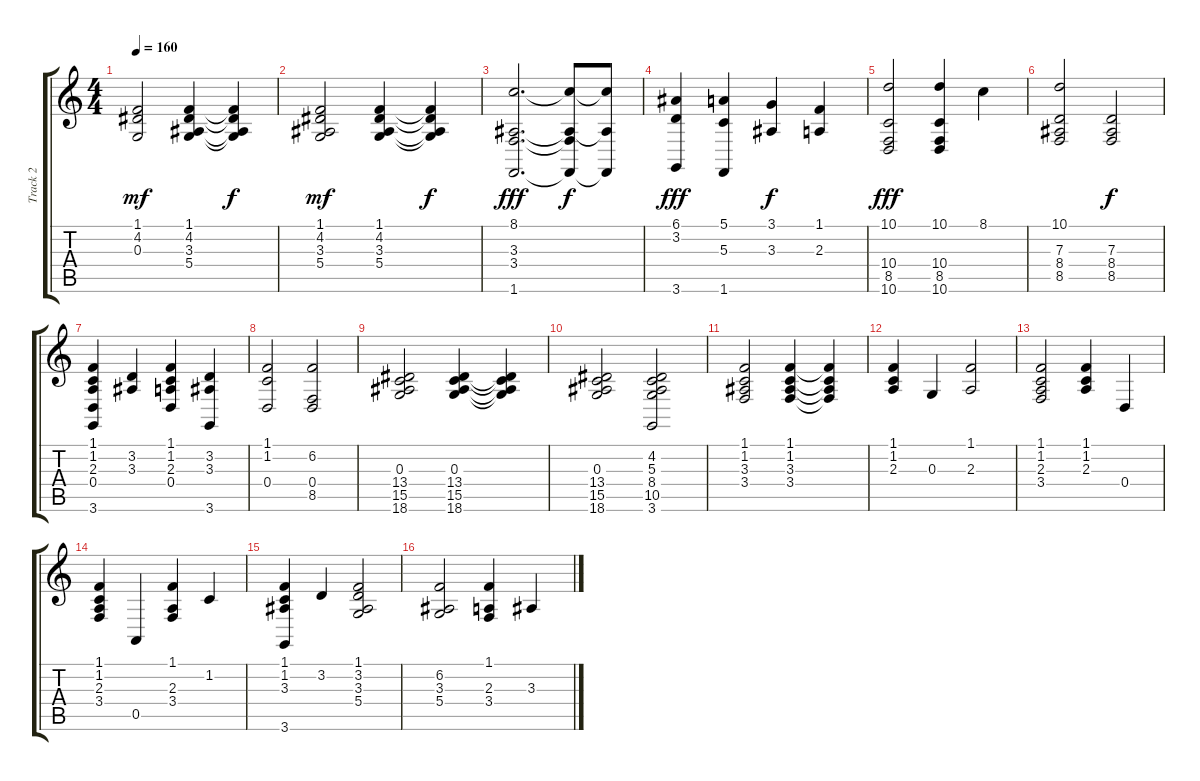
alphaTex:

\track ("Track 2" "Track 2") {instrument electricpiano1}
\staff {score tabs}
\tuning (E4 B3 G3 D3 A2 E2) {hide}
\ts (4 4)
\tempo 160
\clef g2
\ks c
(1.1 4.2 0.3).2{dy mf} (1.1 4.2 3.3 5.4).4 (1.1{t} 4.2{t} 3.3{t} 5.4{t}).4{dy f} |
(1.1 4.2 3.3 5.4).2{dy mf} (1.1 4.2 3.3 5.4).4 (1.1{t} 4.2{t} 3.3{t} 5.4{t}).4{dy f} |
(8.1 3.3 3.4 1.6).2{d dy fff} (8.1{t} 3.3{t} 3.4{t} 1.6{t}).8{dy f} (8.1{t} 3.3{t} 1.6{t}).8 |
(6.1 3.2 3.6).4{dy fff} (5.1 5.3 1.6).4 (3.1 3.3).4{dy f} (1.1 2.3).4 |
(10.1 10.4 8.5 10.6).2{dy fff} (10.1 10.4 8.5 10.6).4 8.1.4 |
(10.1 7.3 8.4 8.5).2 (7.3 8.4 8.5).2{dy f} |
(1.1 1.2 2.3 0.4 3.6).4 (3.2 3.3).4 (1.1 1.2 2.3 0.4).4 (3.2 3.3 3.6).4 |
(1.1 1.2 0.4).2 (6.2 0.4 8.5).2 |
(0.3 13.4 15.5 18.6).2 (0.3 13.4 15.5 18.6).4 (0.3{t} 13.4{t} 15.5{t} 18.6{t}).4 |
(0.3 13.4 15.5 18.6).2 (4.2 5.3 8.4 10.5 3.6).2 |
(1.1 1.2 3.3 3.4).2 (1.1 1.2 3.3 3.4).4 (1.1{t} 1.2{t} 3.3{t} 3.4{t}).4 |
(1.1 1.2 2.3).4 0.3.4 (1.1 2.3).2 |
(1.1 1.2 2.3 3.4).2 (1.1 1.2 2.3).4 0.4.4 |
(1.1 1.2 2.3 3.4).4 0.5.4 (1.1 2.3 3.4).4 1.2.4 |
(1.1 1.2 3.3 3.6).4 3.2.4 (1.1 3.2 3.3 5.4).2 |
(6.2 3.3 5.4).2 (1.1 2.3 3.4).4 3.3.4
